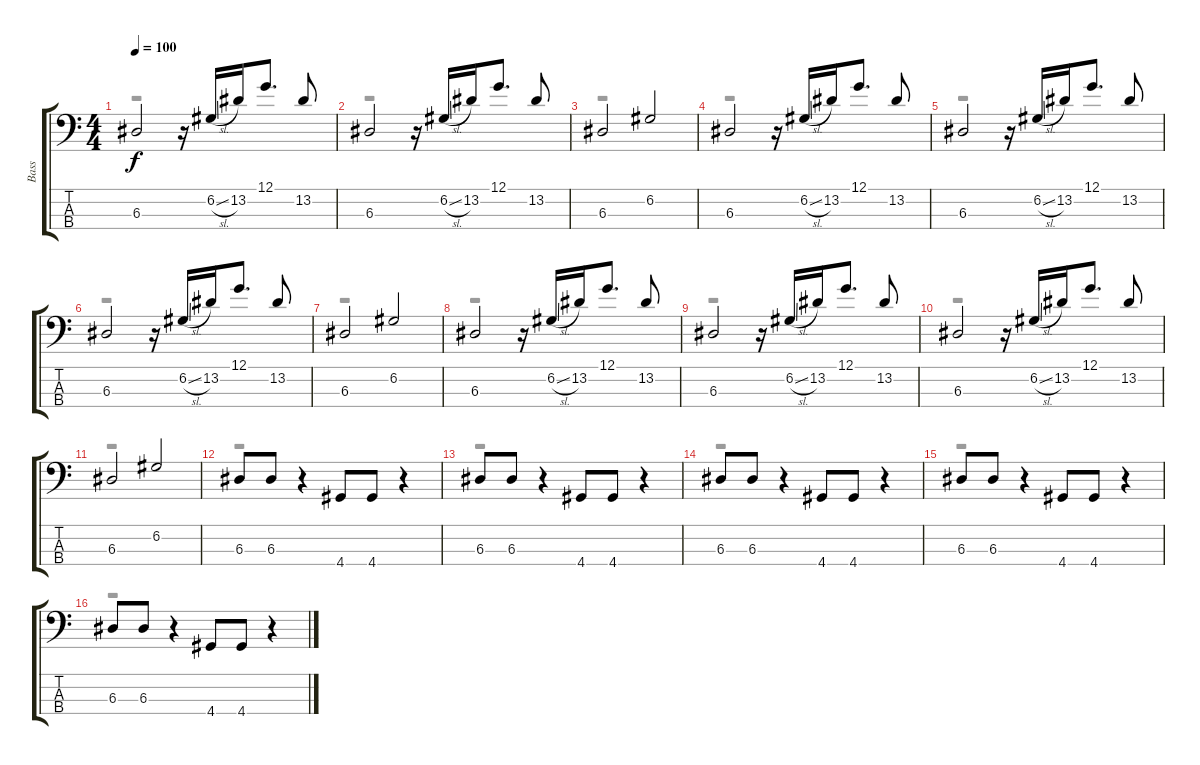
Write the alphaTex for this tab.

\track ("Bass" "Bass") {instrument electricbassfinger}
\staff {score tabs}
\tuning (G2 D2 A1 E1) {hide}
\voice
\ts (4 4)
\tempo 100
\clef f4
\ks c
6.3.2{dy f} r.16 6.2{sl}.16 13.2.16 12.1.8{d} 13.2.8 |
6.3.2 r.16 6.2{sl}.16 13.2.16 12.1.8{d} 13.2.8 |
6.3.2 6.2.2 |
6.3.2 r.16 6.2{sl}.16 13.2.16 12.1.8{d} 13.2.8 |
6.3.2 r.16 6.2{sl}.16 13.2.16 12.1.8{d} 13.2.8 |
6.3.2 r.16 6.2{sl}.16 13.2.16 12.1.8{d} 13.2.8 |
6.3.2 6.2.2 |
6.3.2 r.16 6.2{sl}.16 13.2.16 12.1.8{d} 13.2.8 |
6.3.2 r.16 6.2{sl}.16 13.2.16 12.1.8{d} 13.2.8 |
6.3.2 r.16 6.2{sl}.16 13.2.16 12.1.8{d} 13.2.8 |
6.3.2 6.2.2 |
6.3.8 6.3.8 r.4 4.4.8 4.4.8 r.4 |
6.3.8 6.3.8 r.4 4.4.8 4.4.8 r.4 |
6.3.8 6.3.8 r.4 4.4.8 4.4.8 r.4 |
6.3.8 6.3.8 r.4 4.4.8 4.4.8 r.4 |
6.3.8 6.3.8 r.4 4.4.8 4.4.8 r.4
\voice
\clef f4
\ottava regular
\simile none
\ks c
r.1{dy f} |
r.1 |
r.1 |
r.1 |
r.1 |
r.1 |
r.1 |
r.1 |
r.1 |
r.1 |
r.1 |
r.1 |
r.1 |
r.1 |
r.1 |
r.1
